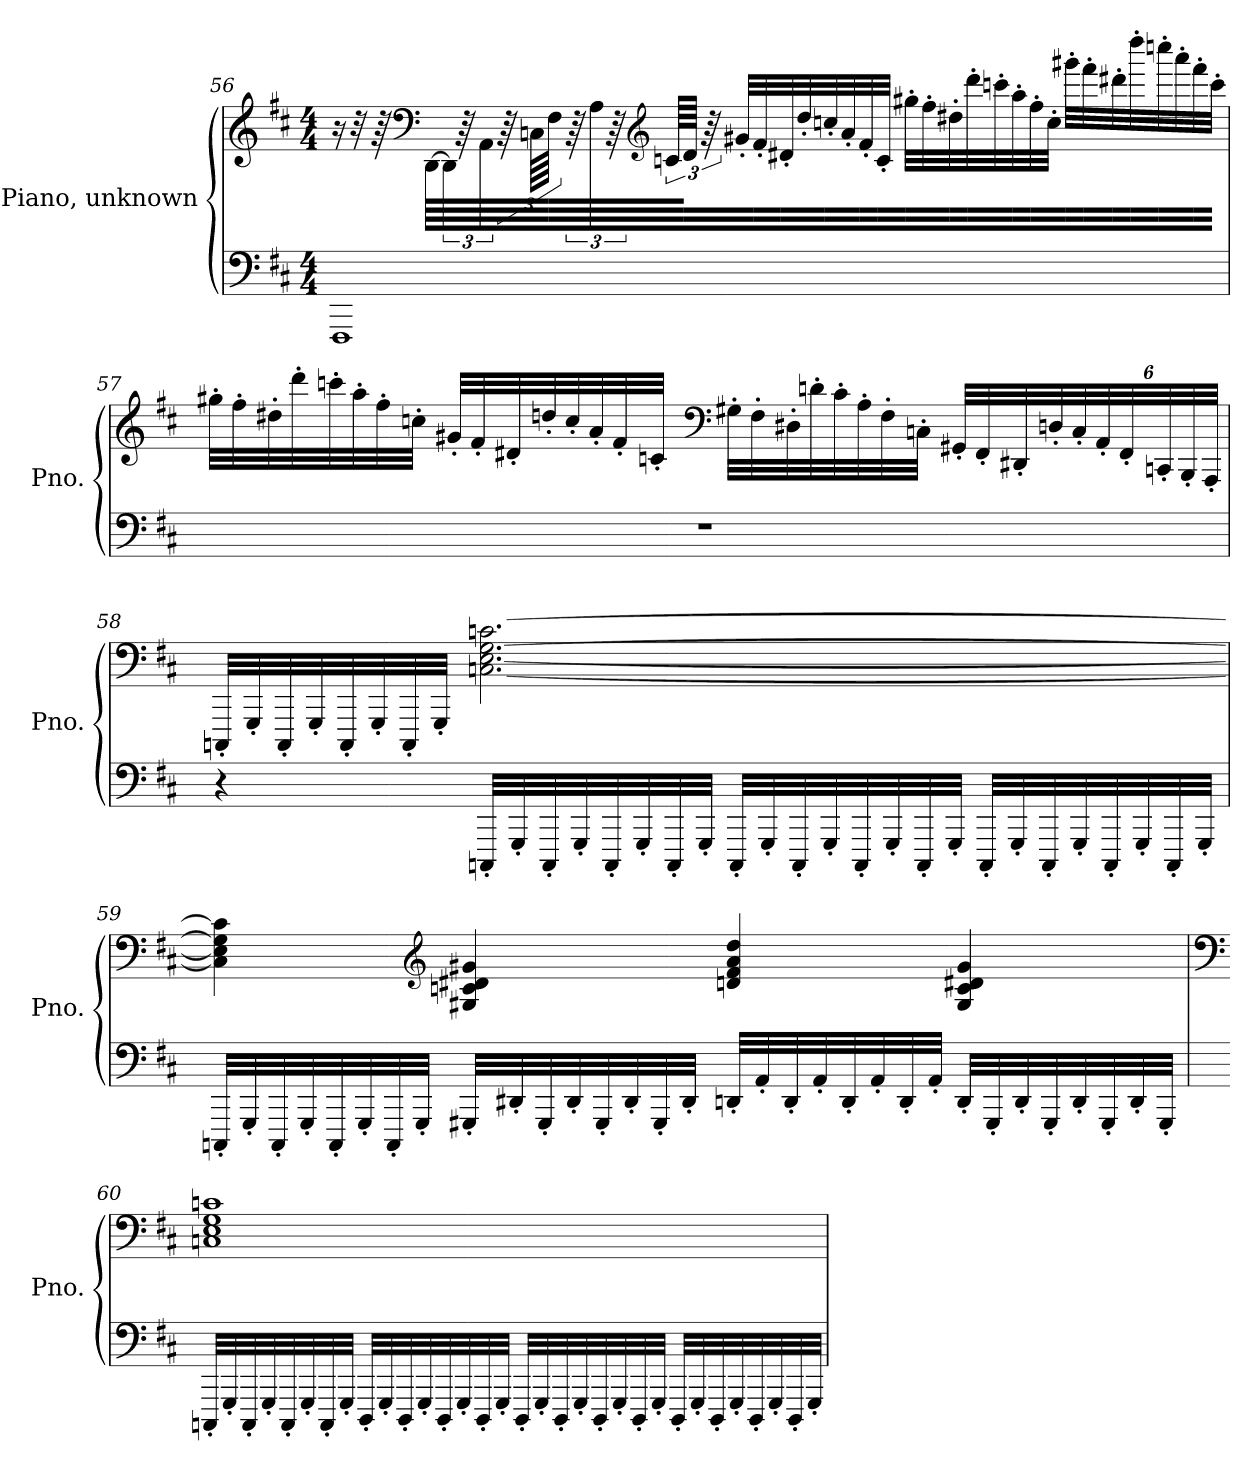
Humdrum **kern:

**kern	**kern
*part1	*part1
*staff2	*staff1
*I"Piano, unknown	*
*I'Pno.	*
!!LO:PB:g=z
*clefF4	*clefG2
*k[f#c#]	*k[f#c#]
*M4/4	*M4/4
=56	=56
1FFF#	16r
.	32r
.	64r
*	*clefF4
.	[64DD/LLLL
.	96DD/JJJJ]
.	96r
.	96AA/
.	96r
.	96Cn\LLLL
.	96F#\JJJJ
.	96r
.	96A\
.	96r
*	*clefG2
.	96cn/LLLL
.	96d/JJJJ
.	96r
.	32g#X'/LLL
.	32f#'/
.	32d#X'/
.	32dd'/
.	32ccn'/
.	32a'/
.	32f#'/
.	32c'/JJJ
.	32gg#X'\LLL
.	32ff#'\
.	32dd#X'\
.	32ddd'\
.	32cccn'\
.	32aa'\
.	32ff#'\
.	32cc'\JJJ
.	32ggg#X'\LLL
.	32fff#'\
.	32ddd#X'\
.	32dddd'\
.	32ccccn'\
.	32aaa'\
.	32fff#'\
.	32ccc'\JJJ
!!LO:LB:g=z
=57	=57
1r	32gg#X'\LLL
.	32ff#'\
.	32dd#X'\
.	32ddd'\
.	32cccn'\
.	32aa'\
.	32ff#'\
.	32ccn'\JJJ
.	32g#X'/LLL
.	32f#'/
.	32d#X'/
.	32ddn'/
.	32cc'/
.	32a'/
.	32f#'/
.	32cn'/JJJ
*	*clefF4
.	32G#X'\LLL
.	32F#'\
.	32D#X'\
.	32dn'\
.	32c'\
.	32A'\
.	32F#'\
.	32Cn'\JJJ
.	32GG#X'/LLL
.	32FF#'/
.	32DD#X'/
.	32Dn'/
*	*Xbrackettup
.	48C'/
.	48AA'/
.	48FF#'/
.	48CCn'/
.	48BBB'/
.	48AAA'/JJJ
!!LO:LB:g=z
=58	=58
4r	32CCCn'/LLL
.	32GGG'/
.	32CCC'/
.	32GGG'/
.	32CCC'/
.	32GGG'/
.	32CCC'/
.	32GGG'/JJJ
32CCCn'/LLL	[2.Cn\ [2.E\ [2.G\ [2.cn\
32GGG'/	.
32CCC'/	.
32GGG'/	.
32CCC'/	.
32GGG'/	.
32CCC'/	.
32GGG'/JJJ	.
32CCC'/LLL	.
32GGG'/	.
32CCC'/	.
32GGG'/	.
32CCC'/	.
32GGG'/	.
32CCC'/	.
32GGG'/JJJ	.
32CCC'/LLL	.
32GGG'/	.
32CCC'/	.
32GGG'/	.
32CCC'/	.
32GGG'/	.
32CCC'/	.
32GGG'/JJJ	.
!!LO:LB:g=z
=59	=59
32CCCn'/LLL	4C\] 4E\] 4G\] 4c\]
32GGG'/	.
32CCC'/	.
32GGG'/	.
32CCC'/	.
32GGG'/	.
32CCC'/	.
32GGG'/JJJ	.
*	*clefG2
32GGG#X'/LLL	4G#X/ 4cn/ 4d#X/ 4g#X/
32DD#X'/	.
32GGG#'/	.
32DD#'/	.
32GGG#'/	.
32DD#'/	.
32GGG#'/	.
32DD#'/JJJ	.
32DDn'/LLL	4dn/ 4f#/ 4a/ 4dd/
32AA'/	.
32DD'/	.
32AA'/	.
32DD'/	.
32AA'/	.
32DD'/	.
32AA'/JJJ	.
32DD'/LLL	4G#/ 4c/ 4d#X/ 4g#/
32GGG#'/	.
32DD'/	.
32GGG#'/	.
32DD'/	.
32GGG#'/	.
32DD'/	.
32GGG#'/JJJ	.
!!LO:LB:g=z
=60	=60
*	*clefF4
32CCCn'/LLL	1Cn 1E 1G 1cn
32GGG'/	.
32CCC'/	.
32GGG'/	.
32CCC'/	.
32GGG'/	.
32CCC'/	.
32GGG'/JJJ	.
32DDD'/LLL	.
32GGG'/	.
32DDD'/	.
32GGG'/	.
32DDD'/	.
32GGG'/	.
32DDD'/	.
32GGG'/JJJ	.
32DDD'/LLL	.
32GGG'/	.
32DDD'/	.
32GGG'/	.
32DDD'/	.
32GGG'/	.
32DDD'/	.
32GGG'/JJJ	.
32DDD'/LLL	.
32GGG'/	.
32DDD'/	.
32GGG'/	.
32DDD'/	.
32GGG'/	.
32DDD'/	.
32GGG'/JJJ	.
=	=
*-	*-
